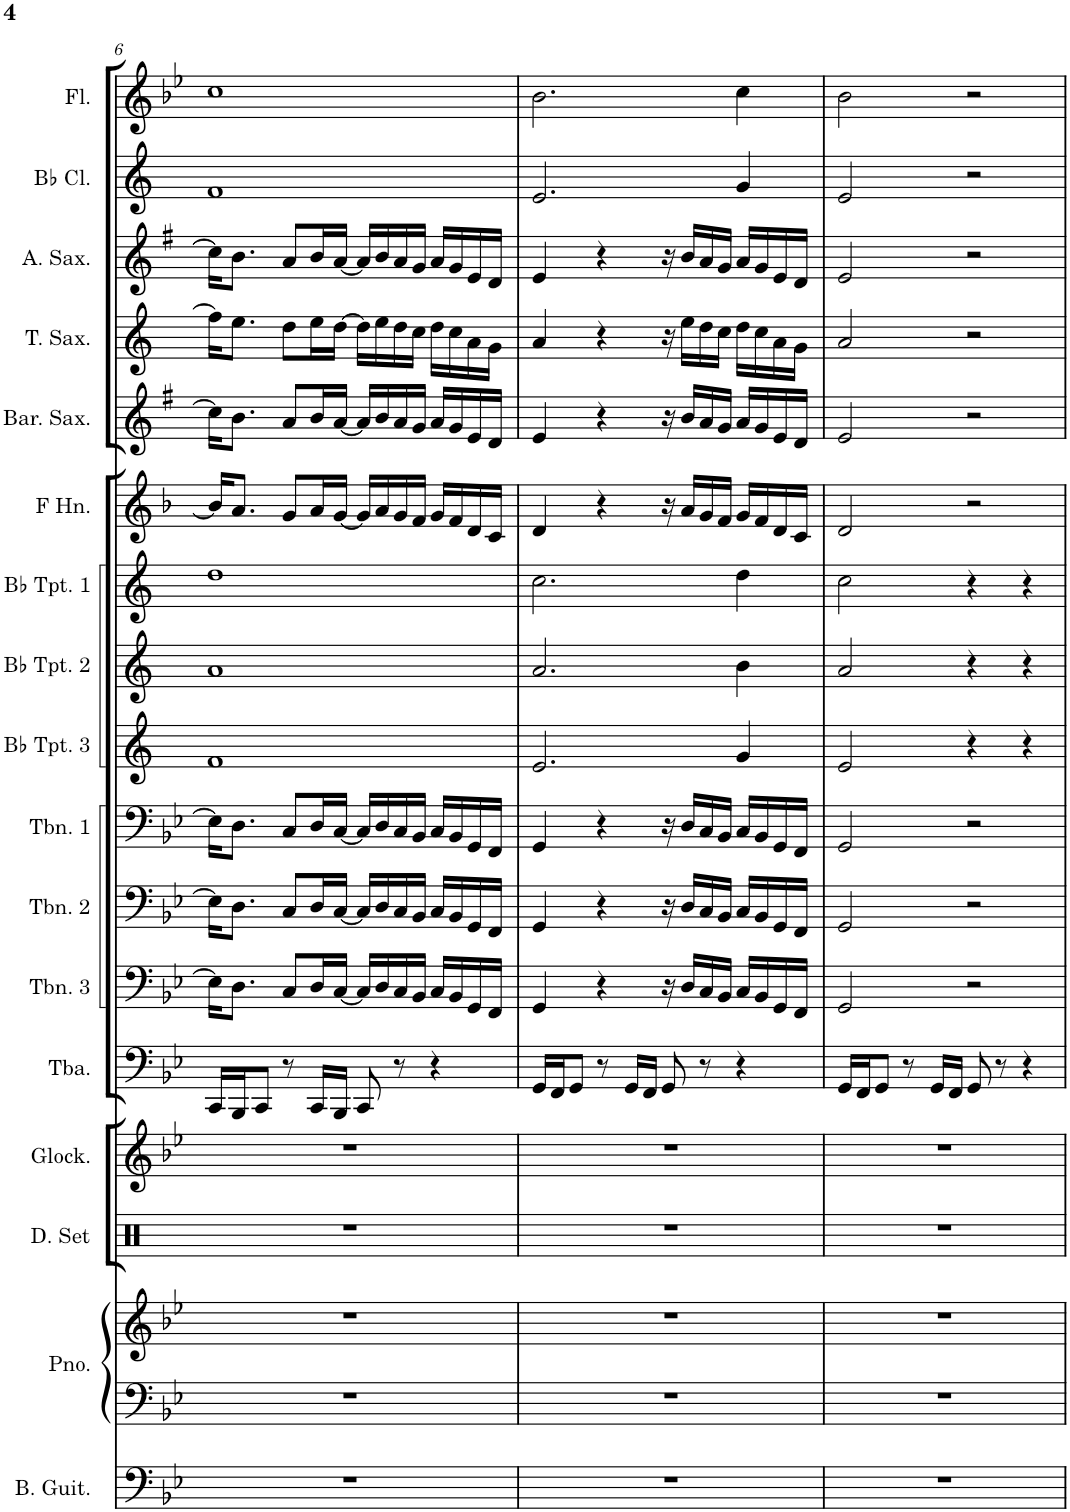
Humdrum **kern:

**kern	**kern	**kern	**kern	**kern	**kern	**kern	**kern	**kern	**kern	**kern	**kern	**kern	**kern	**kern	**kern	**kern	**kern
*part17	*part16	*part16	*part15	*part14	*part13	*part12	*part11	*part10	*part9	*part8	*part7	*part6	*part5	*part4	*part3	*part2	*part1
*staff18	*staff17	*staff16	*staff15	*staff14	*staff13	*staff12	*staff11	*staff10	*staff9	*staff8	*staff7	*staff6	*staff5	*staff4	*staff3	*staff2	*staff1
*I"Bass Guitar	*I"Piano	*	*I"Drumset	*I"Glockenspiel	*I"Tuba	*I"Trombone 3	*I"Trombone 2	*I"Trombone 1	*I"Bb Trumpet 3	*I"Bb Trumpet 2	*I"Bb Trumpet 1	*I"Horn in F	*I"Baritone Saxophone	*I"Tenor Saxophone	*I"Alto Saxophone	*I"Bb Clarinet	*I"Flute
*I'B. Guit.	*I'Pno.	*	*I'D. Set	*I'Glock.	*I'Tba.	*I'Tbn. 3	*I'Tbn. 2	*I'Tbn. 1	*I'Bb Tpt. 3	*I'Bb Tpt. 2	*I'Bb Tpt. 1	*	*I'Bar. Sax.	*I'T. Sax.	*I'A. Sax.	*I'Bb Cl.	*I'Fl.
!!LO:PB:g=z
*clefF4	*clefF4	*clefG2	*clefX	*clefG2	*clefF4	*clefF4	*clefF4	*clefF4	*clefG2	*clefG2	*clefG2	*clefG2	*clefG2	*clefG2	*clefG2	*clefG2	*clefG2
*Trd7c12	*	*	*	*Trd-14c-24	*	*	*	*	*Trd1c2	*Trd1c2	*Trd1c2	*Trd4c7	*Trd12c21	*Trd8c14	*Trd5c9	*Trd1c2	*
*k[b-e-]	*k[b-e-]	*k[b-e-]	*k[]	*k[b-e-]	*k[b-e-]	*k[b-e-]	*k[b-e-]	*k[b-e-]	*k[]	*k[]	*k[]	*k[b-]	*k[f#]	*k[]	*k[f#]	*k[]	*k[b-e-]
*M4/4	*M4/4	*M4/4	*M4/4	*M4/4	*M4/4	*M4/4	*M4/4	*M4/4	*M4/4	*M4/4	*M4/4	*M4/4	*M4/4	*M4/4	*M4/4	*M4/4	*M4/4
=6	=6	=6	=6	=6	=6	=6	=6	=6	=6	=6	=6	=6	=6	=6	=6	=6	=6
1r	1r	1r	1r	1r	16CC/LL	16E-\KL]	16E-\KL]	16E-\KL]	1f	1a	1dd	16b-/KL]	16cc\KL]	16ff\KL]	16cc\KL]	1f	1cc
.	.	.	.	.	16BBB-/J	8.D\J	8.D\J	8.D\J	.	.	.	8.a/J	8.b\J	8.ee\J	8.b\J	.	.
.	.	.	.	.	8CC/J	.	.	.	.	.	.	.	.	.	.	.	.
.	.	.	.	.	8r	8C/L	8C/L	8C/L	.	.	.	8g/L	8a/L	8dd\L	8a/L	.	.
.	.	.	.	.	16CC/LL	16D/L	16D/L	16D/L	.	.	.	16a/L	16b/L	16ee\L	16b/L	.	.
.	.	.	.	.	16BBB-/JJ	[16C/JJ	[16C/JJ	[16C/JJ	.	.	.	[16g/JJ	[16a/JJ	[16dd\JJ	[16a/JJ	.	.
.	.	.	.	.	8CC/	16C/LL]	16C/LL]	16C/LL]	.	.	.	16g/LL]	16a/LL]	16dd\LL]	16a/LL]	.	.
.	.	.	.	.	.	16D/	16D/	16D/	.	.	.	16a/	16b/	16ee\	16b/	.	.
.	.	.	.	.	8r	16C/	16C/	16C/	.	.	.	16g/	16a/	16dd\	16a/	.	.
.	.	.	.	.	.	16BB-/JJ	16BB-/JJ	16BB-/JJ	.	.	.	16f/JJ	16g/JJ	16cc\JJ	16g/JJ	.	.
.	.	.	.	.	4r	16C/LL	16C/LL	16C/LL	.	.	.	16g/LL	16a/LL	16dd\LL	16a/LL	.	.
.	.	.	.	.	.	16BB-/	16BB-/	16BB-/	.	.	.	16f/	16g/	16cc\	16g/	.	.
.	.	.	.	.	.	16GG/	16GG/	16GG/	.	.	.	16d/	16e/	16a\	16e/	.	.
.	.	.	.	.	.	16FF/JJ	16FF/JJ	16FF/JJ	.	.	.	16c/JJ	16d/JJ	16g\JJ	16d/JJ	.	.
=7	=7	=7	=7	=7	=7	=7	=7	=7	=7	=7	=7	=7	=7	=7	=7	=7	=7
1r	1r	1r	1r	1r	16GG/LL	4GG/	4GG/	4GG/	2.e/	2.a/	2.cc\	4d/	4e/	4a/	4e/	2.e/	2.b-\
.	.	.	.	.	16FF/J	.	.	.	.	.	.	.	.	.	.	.	.
.	.	.	.	.	8GG/J	.	.	.	.	.	.	.	.	.	.	.	.
.	.	.	.	.	8r	4r	4r	4r	.	.	.	4r	4r	4r	4r	.	.
.	.	.	.	.	16GG/LL	.	.	.	.	.	.	.	.	.	.	.	.
.	.	.	.	.	16FF/JJ	.	.	.	.	.	.	.	.	.	.	.	.
.	.	.	.	.	8GG/	16r	16r	16r	.	.	.	16r	16r	16r	16r	.	.
.	.	.	.	.	.	16D/LL	16D/LL	16D/LL	.	.	.	16a/LL	16b/LL	16ee\LL	16b/LL	.	.
.	.	.	.	.	8r	16C/	16C/	16C/	.	.	.	16g/	16a/	16dd\	16a/	.	.
.	.	.	.	.	.	16BB-/JJ	16BB-/JJ	16BB-/JJ	.	.	.	16f/JJ	16g/JJ	16cc\JJ	16g/JJ	.	.
.	.	.	.	.	4r	16C/LL	16C/LL	16C/LL	4g/	4b\	4dd\	16g/LL	16a/LL	16dd\LL	16a/LL	4g/	4cc\
.	.	.	.	.	.	16BB-/	16BB-/	16BB-/	.	.	.	16f/	16g/	16cc\	16g/	.	.
.	.	.	.	.	.	16GG/	16GG/	16GG/	.	.	.	16d/	16e/	16a\	16e/	.	.
.	.	.	.	.	.	16FF/JJ	16FF/JJ	16FF/JJ	.	.	.	16c/JJ	16d/JJ	16g\JJ	16d/JJ	.	.
=8	=8	=8	=8	=8	=8	=8	=8	=8	=8	=8	=8	=8	=8	=8	=8	=8	=8
1r	1r	1r	1r	1r	16GG/LL	2GG/	2GG/	2GG/	2e/	2a/	2cc\	2d/	2e/	2a/	2e/	2e/	2b-\
.	.	.	.	.	16FF/J	.	.	.	.	.	.	.	.	.	.	.	.
.	.	.	.	.	8GG/J	.	.	.	.	.	.	.	.	.	.	.	.
.	.	.	.	.	8r	.	.	.	.	.	.	.	.	.	.	.	.
.	.	.	.	.	16GG/LL	.	.	.	.	.	.	.	.	.	.	.	.
.	.	.	.	.	16FF/JJ	.	.	.	.	.	.	.	.	.	.	.	.
.	.	.	.	.	8GG/	2r	2r	2r	4r	4r	4r	2r	2r	2r	2r	2r	2r
.	.	.	.	.	8r	.	.	.	.	.	.	.	.	.	.	.	.
.	.	.	.	.	4r	.	.	.	4r	4r	4r	.	.	.	.	.	.
=	=	=	=	=	=	=	=	=	=	=	=	=	=	=	=	=	=
*-	*-	*-	*-	*-	*-	*-	*-	*-	*-	*-	*-	*-	*-	*-	*-	*-	*-
